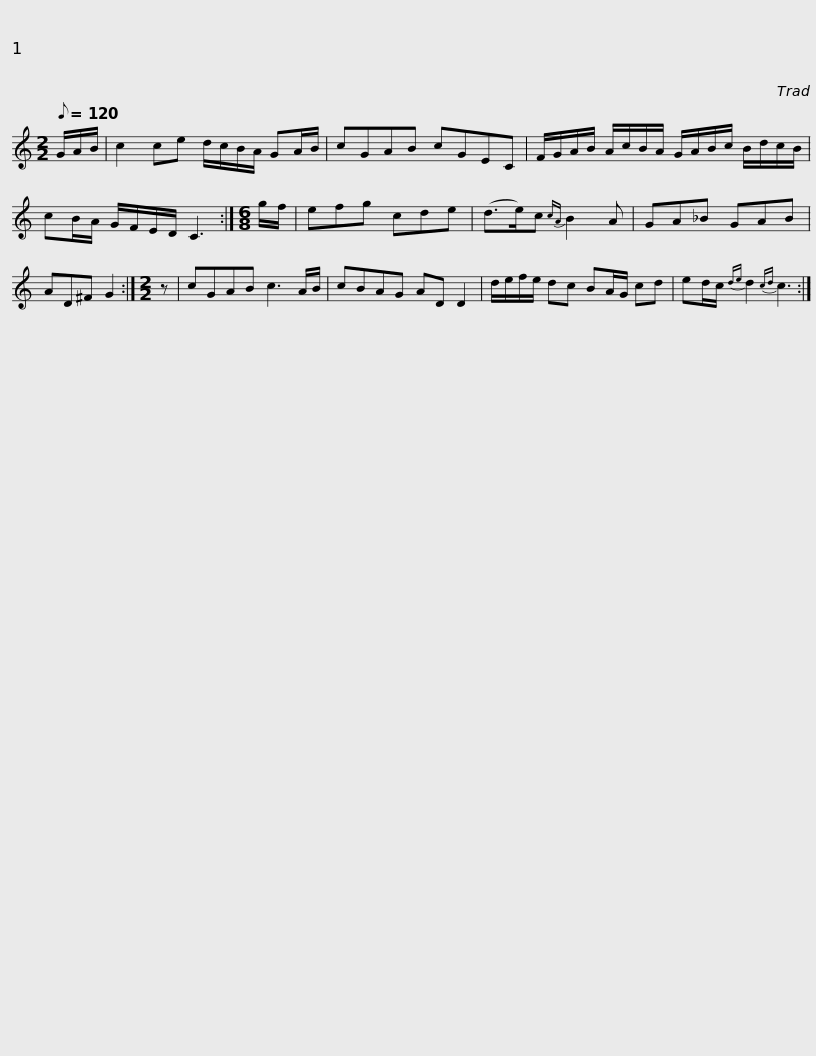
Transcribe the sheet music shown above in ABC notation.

X:1
L:1/8
Q:1/8=120
M:2/2
I:linebreak $
K:C
V:1 treble
V:1
 G/A/B/ | c2 ce d/c/B/A/ GA/B/ | cGAB cGEC | F/G/A/B/ A/c/B/A/ G/A/B/c/ B/d/c/B/ | cB/A/ G/F/E/D/ C3 :|$ %5
[M:6/8] g/f/ | efg cde | (d>e)c{cA} B2 A | GA_B GAB | AD^F G2 :|$ %10
[M:2/2] z | cGAB c3 A/B/ | cBAG AD D2 | d/e/f/e/ dc BA/G/ cd | ed/c/{de} d2{cd} c3 :| %15
